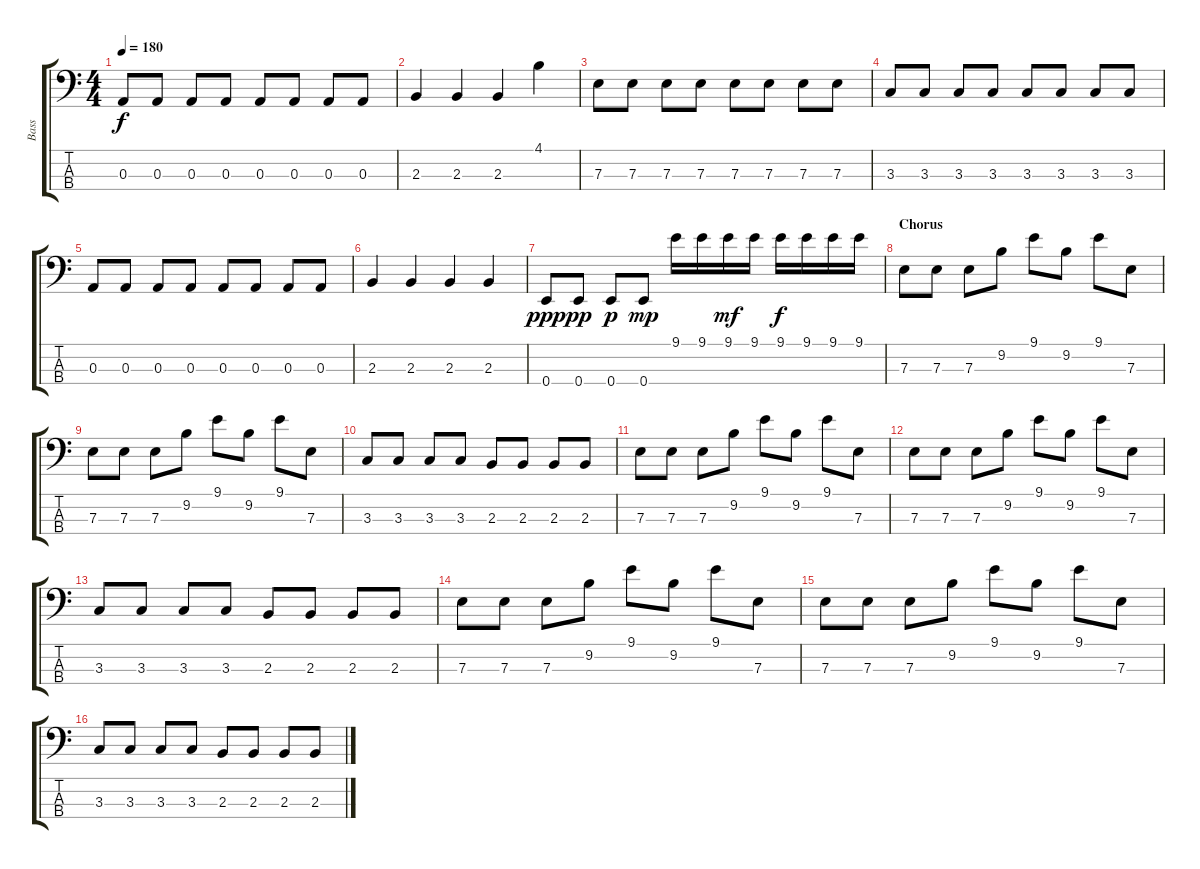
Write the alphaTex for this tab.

\track ("Bass" "Bass") {instrument electricbassfinger}
\staff {score tabs}
\tuning (G2 D2 A1 E1) {hide}
\ts (4 4)
\tempo 180
\clef f4
\ks c
0.3.8{dy f} 0.3.8 0.3.8 0.3.8 0.3.8 0.3.8 0.3.8 0.3.8 |
2.3.4 2.3.4 2.3.4 4.1.4 |
7.3.8 7.3.8 7.3.8 7.3.8 7.3.8 7.3.8 7.3.8 7.3.8 |
3.3.8 3.3.8 3.3.8 3.3.8 3.3.8 3.3.8 3.3.8 3.3.8 |
0.3.8 0.3.8 0.3.8 0.3.8 0.3.8 0.3.8 0.3.8 0.3.8 |
2.3.4 2.3.4 2.3.4 2.3.4 |
0.4.8{dy ppp} 0.4.8{dy pp} 0.4.8{dy p} 0.4.8{dy mp} 9.1.16 9.1.16 9.1.16{dy mf} 9.1.16 9.1.16{dy f} 9.1.16 9.1.16 9.1.16 |
\section ("" "Chorus")
7.3.8 7.3.8 7.3.8 9.2.8 9.1.8 9.2.8 9.1.8 7.3.8 |
7.3.8 7.3.8 7.3.8 9.2.8 9.1.8 9.2.8 9.1.8 7.3.8 |
3.3.8 3.3.8 3.3.8 3.3.8 2.3.8 2.3.8 2.3.8 2.3.8 |
7.3.8 7.3.8 7.3.8 9.2.8 9.1.8 9.2.8 9.1.8 7.3.8 |
7.3.8 7.3.8 7.3.8 9.2.8 9.1.8 9.2.8 9.1.8 7.3.8 |
3.3.8 3.3.8 3.3.8 3.3.8 2.3.8 2.3.8 2.3.8 2.3.8 |
7.3.8 7.3.8 7.3.8 9.2.8 9.1.8 9.2.8 9.1.8 7.3.8 |
7.3.8 7.3.8 7.3.8 9.2.8 9.1.8 9.2.8 9.1.8 7.3.8 |
3.3.8 3.3.8 3.3.8 3.3.8 2.3.8 2.3.8 2.3.8 2.3.8
